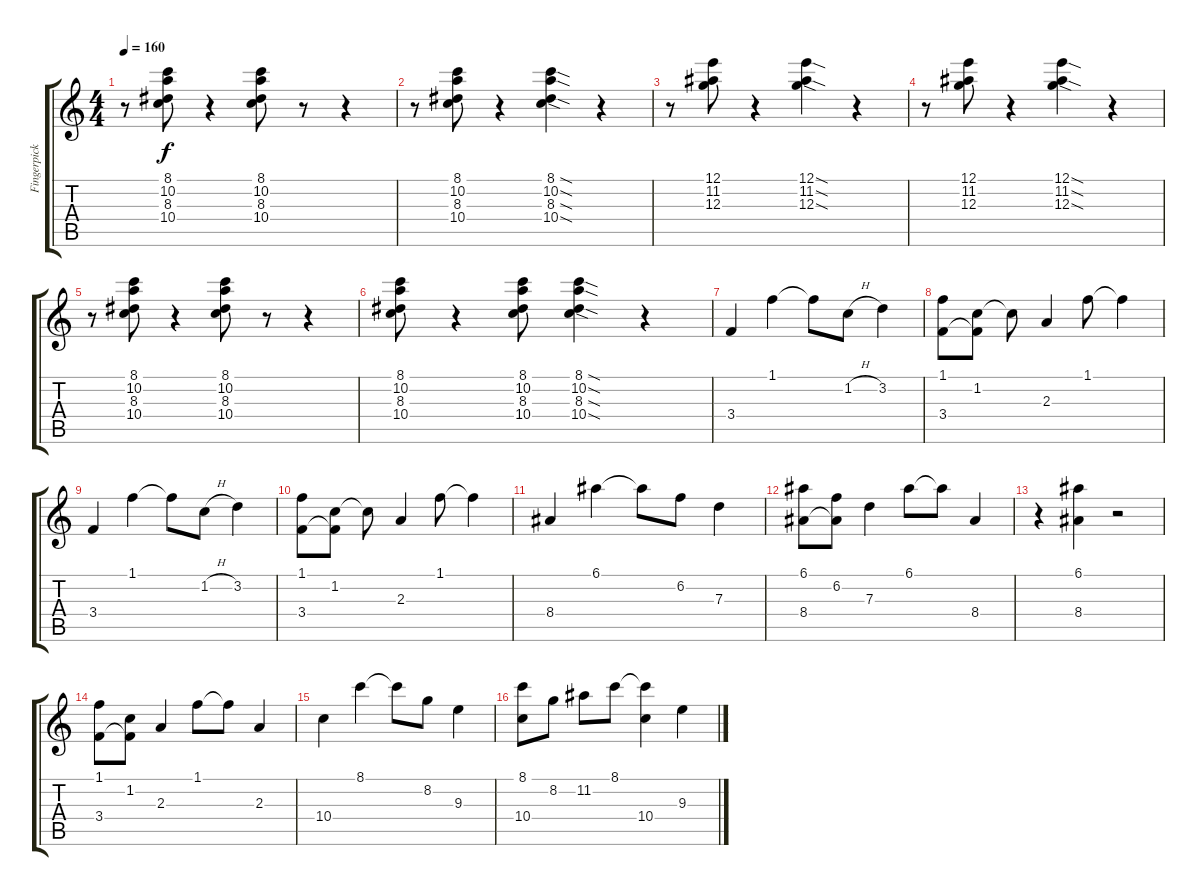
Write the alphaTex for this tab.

\track ("Fingerpicked" "Fingerpick") {instrument electricguitarjazz}
\staff {score tabs}
\tuning (E4 B3 G3 D3 A2 E2) {hide}
\ts (4 4)
\tempo 160
\clef g2
\ks c
r.8{dy f} (8.1 10.2 8.3 10.4).8 r.4 (8.1 10.2 8.3 10.4).8 r.8 r.4 |
r.8 (8.1 10.2 8.3 10.4).8 r.4 (8.1{sod} 10.2{sod} 8.3{sod} 10.4{sod}).4 r.4 |
r.8 (12.1 11.2 12.3).8 r.4 (12.1{sod} 11.2{sod} 12.3{sod}).4 r.4 |
r.8 (12.1 11.2 12.3).8 r.4 (12.1{sod} 11.2{sod} 12.3{sod}).4 r.4 |
r.8 (8.1 10.2 8.3 10.4).8 r.4 (8.1 10.2 8.3 10.4).8 r.8 r.4 |
(8.1 10.2 8.3 10.4).8 r.4 (8.1 10.2 8.3 10.4).8 (8.1{sod} 10.2{sod} 8.3{sod} 10.4{sod}).4 r.4 |
3.4.4 1.1.4 1.1{t}.8 1.2{h}.8 3.2.4 |
(1.1 3.4).8 (1.2 3.4{t}).8 1.2{t}.8 2.3.4 1.1.8 1.1{t}.4 |
3.4.4 1.1.4 1.1{t}.8 1.2{h}.8 3.2.4 |
(1.1 3.4).8 (1.2 3.4{t}).8 1.2{t}.8 2.3.4 1.1.8 1.1{t}.4 |
8.4.4 6.1.4 6.1{t}.8 6.2.8 7.3.4 |
(6.1 8.4).8 (6.2 8.4{t}).8 7.3.4 6.1.8 6.1{t}.8 8.4.4 |
r.4 (6.1 8.4).4 r.2 |
(1.1 3.4).8 (1.2 3.4{t}).8 2.3.4 1.1.8 1.1{t}.8 2.3.4 |
10.4.4 8.1.4 8.1{t}.8 8.2.8 9.3.4 |
(8.1 10.4).8 8.2.8 11.2.8 8.1.8 (8.1{t} 10.4).4 9.3.4
